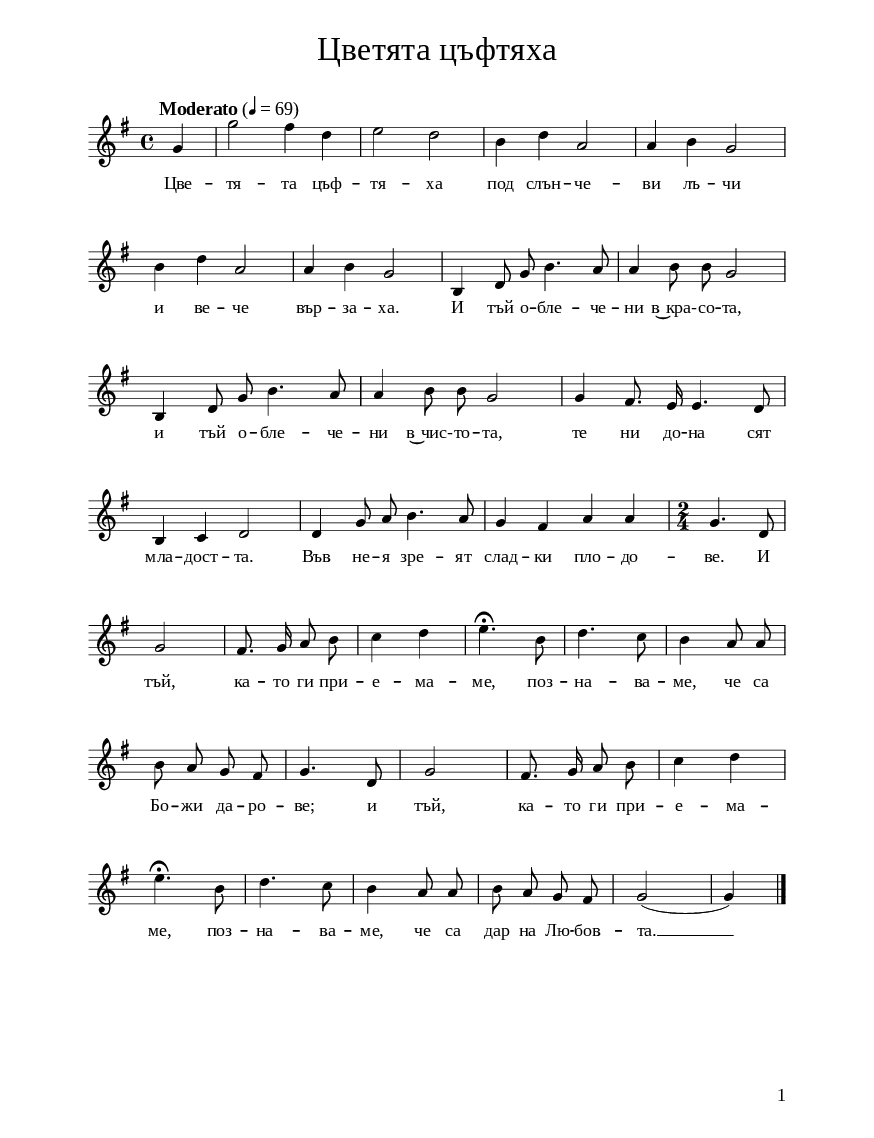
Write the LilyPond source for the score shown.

\version "2.24.2"

% include paper part and global functions
\include "include/globals.ily"

\bookpart {
  \label #'ref113
  \tocItem \markup "Цветята цъфтяха"
  \include "include/bookpart-paper.ily"
  \score {
    \include "include/score-layout.ily"


    \new Voice \absolute {
      \clef treble
      \key g \major
      \time 4/4
      \tempoFunc "Moderato" 4 "69"
      \autoBeamOff

      \partial 4

      g'4 | g''2 fis''4 d''4 |e''2 d''2 | b'4  d''4 a'2| a'4 b'4 g'2 | \break

      b'4 d''4 a'2 | a'4 b'4 g'2| b4 d'8 g'8 b'4. a'8 | a'4 b'8 b'8 g'2 | \break

      b4 d'8 g'8 b'4. a'8 | a'4 b'8 b'8 g'2 | g'4 fis'8. e'16 e'4. d'8 | \break

      b4 c'4 d'2 | d'4 g'8 a'8 b'4. a'8 | g'4 fis'4 a'4 a'4 |  \time 2/4 g'4. d'8 | \break

      g'2 | fis'8. g'16 a'8 b'8 | c''4 d''4 | e''4.\fermata b'8 | d''4. c''8 | b'4 a'8 a'8 | \break

      b'8 a'8 g'8 fis'8 | g'4. d'8 | g'2 | fis'8. g'16 a'8 b'8 | c''4 d''4 | \break

      e''4.\fermata b'8 | d''4. c''8 | b'4 a'8 a'8 | b'8 a'8 g'8 fis'8 | g'2 ( | g'4 ) \bar "|."
    }

    \addlyrics {
      Цве -- тя -- та цъф -- тя -- ха под слън -- че -- ви лъ -- чи

      и ве -- че вър -- за -- ха. И тъй о -- бле -- че -- ни "в~кра-" -- со -- та,

      и тъй о -- бле -- че -- ни "в~чис-" -- то -- та, те ни до -- на сят

      мла -- дост -- та. Във не -- я зре -- ят слад -- ки пло -- до -- ве. И

      тъй, ка -- то ги при -- е -- ма -- ме, поз -- на -- ва -- ме, че са

      Бо -- жи да -- ро -- ве;  и

      тъй, ка -- то ги при -- е -- ма -- ме, поз -- на -- ва -- ме, че са дар на Лю -- бов -- та. __
    }
      \header {
        title = \titleFunc "Цветята цъфтяха" "Cvetjata căftjaha"
      }

      \midi{}

    } % score
  } % bookpart
